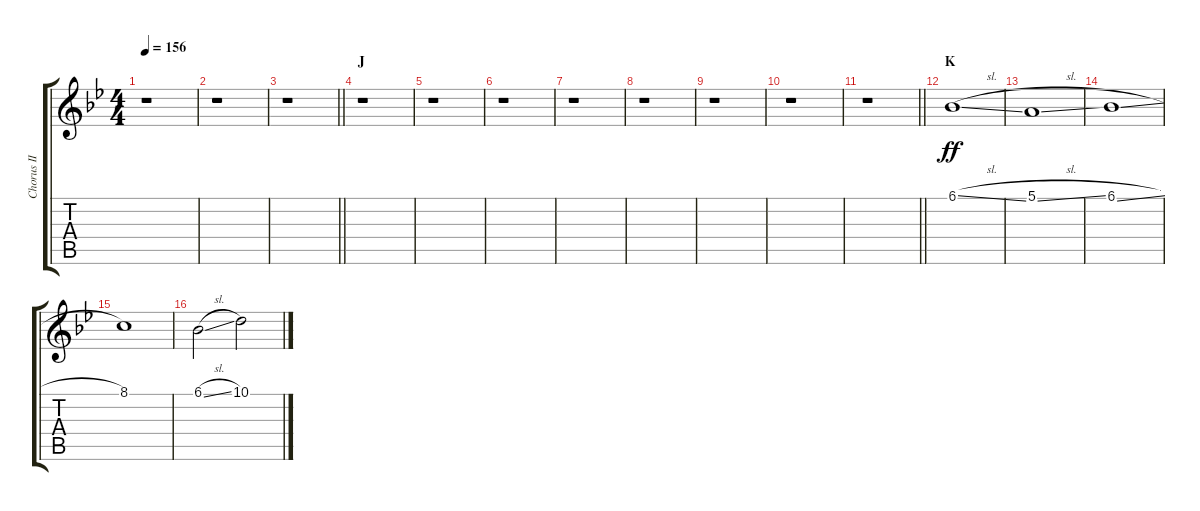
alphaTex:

\track ("Chorus II" "Chorus II") {instrument choiraahs}
\staff {score tabs}
\tuning (E4 B3 G3 D3 A2 E2) {hide}
\ts (4 4)
\tempo 156
\clef g2
\ks bb
r.1{dy ff} |
r.1 |
\barLineRight lightlight
r.1 |
\section ("" "J")
r.1 |
r.1 |
r.1 |
r.1 |
r.1 |
r.1 |
r.1 |
\barLineRight lightlight
r.1 |
\section ("" "K")
6.1{sl}.1 |
5.1{sl}.1 |
6.1{sl}.1 |
8.1.1 |
6.1{sl}.2 10.1{sl}.2
